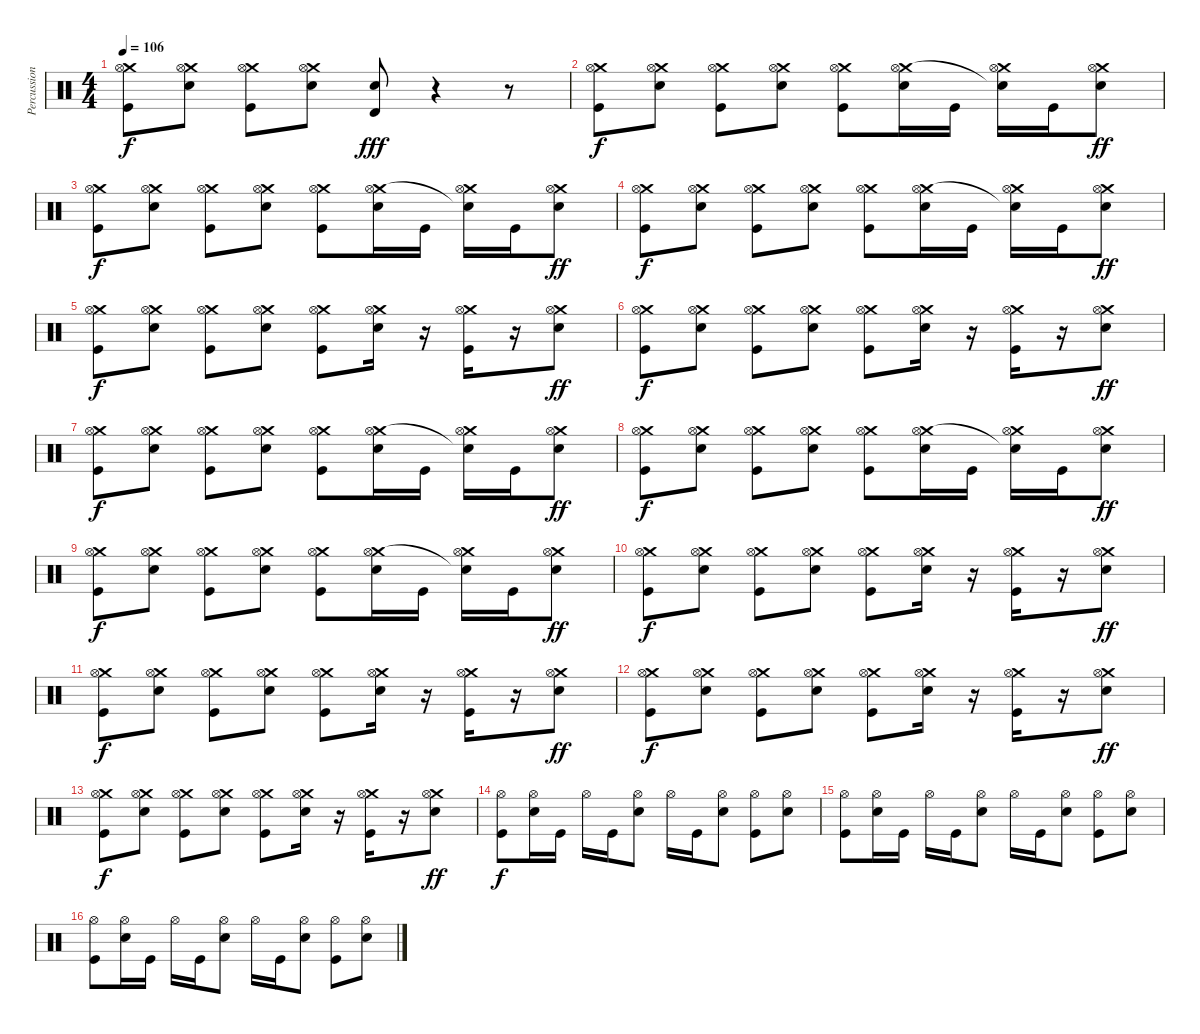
\track ("Percussion" "Percussion") {instrument percussion}
\staff {score}
\articulation defaults
\ts (4 4)
\tempo 106
\clef neutral
\ks c
("Crash medium (hit)" "Hi-Hat (open)" "Kick (hit)").8{dy f} ("Crash medium (hit)" "Electric Snare (hit)" "Hi-Hat (open)").8 ("Crash medium (hit)" "Hi-Hat (open)" "Kick (hit)").8 ("Crash medium (hit)" "Electric Snare (hit)" "Hi-Hat (open)").8 ("Timbale high (hit)" "Electric Snare (hit)").8{dy fff} r.4 r.8 |
("Crash medium (hit)" "Hi-Hat (open)" "Kick (hit)").8{dy f} ("Crash medium (hit)" "Electric Snare (hit)" "Hi-Hat (open)").8 ("Crash medium (hit)" "Hi-Hat (open)" "Kick (hit)").8 ("Crash medium (hit)" "Electric Snare (hit)" "Hi-Hat (open)").8 ("Crash medium (hit)" "Hi-Hat (open)" "Kick (hit)").8 ("Crash medium (hit)" "Electric Snare (hit)" "Hi-Hat (open)").16 "Kick (hit)".16 ("Crash medium (hit)" "Hi-Hat (open)" "Snare (hit)"{t}).16 "Kick (hit)".16 ("Crash medium (hit)" "Electric Snare (hit)" "Hi-Hat (open)").8{dy ff} |
("Crash medium (hit)" "Hi-Hat (open)" "Kick (hit)").8{dy f} ("Crash medium (hit)" "Electric Snare (hit)" "Hi-Hat (open)").8 ("Crash medium (hit)" "Hi-Hat (open)" "Kick (hit)").8 ("Crash medium (hit)" "Electric Snare (hit)" "Hi-Hat (open)").8 ("Crash medium (hit)" "Hi-Hat (open)" "Kick (hit)").8 ("Crash medium (hit)" "Electric Snare (hit)" "Hi-Hat (open)").16 "Kick (hit)".16 ("Crash medium (hit)" "Hi-Hat (open)" "Snare (hit)"{t}).16 "Kick (hit)".16 ("Crash medium (hit)" "Electric Snare (hit)" "Hi-Hat (open)").8{dy ff} |
("Crash medium (hit)" "Hi-Hat (open)" "Kick (hit)").8{dy f} ("Crash medium (hit)" "Electric Snare (hit)" "Hi-Hat (open)").8 ("Crash medium (hit)" "Hi-Hat (open)" "Kick (hit)").8 ("Crash medium (hit)" "Electric Snare (hit)" "Hi-Hat (open)").8 ("Crash medium (hit)" "Hi-Hat (open)" "Kick (hit)").8 ("Crash medium (hit)" "Electric Snare (hit)" "Hi-Hat (open)").16 "Kick (hit)".16 ("Crash medium (hit)" "Hi-Hat (open)" "Snare (hit)"{t}).16 "Kick (hit)".16 ("Crash medium (hit)" "Electric Snare (hit)" "Hi-Hat (open)").8{dy ff} |
("Crash medium (hit)" "Hi-Hat (open)" "Kick (hit)").8{dy f} ("Crash medium (hit)" "Electric Snare (hit)" "Hi-Hat (open)").8 ("Crash medium (hit)" "Hi-Hat (open)" "Kick (hit)").8 ("Crash medium (hit)" "Electric Snare (hit)" "Hi-Hat (open)").8 ("Crash medium (hit)" "Hi-Hat (open)" "Kick (hit)").8 ("Crash medium (hit)" "Electric Snare (hit)" "Hi-Hat (open)").16 r.16 ("Crash medium (hit)" "Hi-Hat (open)" "Kick (hit)").16 r.16 ("Crash medium (hit)" "Electric Snare (hit)" "Hi-Hat (open)").8{dy ff} |
("Crash medium (hit)" "Hi-Hat (open)" "Kick (hit)").8{dy f} ("Crash medium (hit)" "Electric Snare (hit)" "Hi-Hat (open)").8 ("Crash medium (hit)" "Hi-Hat (open)" "Kick (hit)").8 ("Crash medium (hit)" "Electric Snare (hit)" "Hi-Hat (open)").8 ("Crash medium (hit)" "Hi-Hat (open)" "Kick (hit)").8 ("Crash medium (hit)" "Electric Snare (hit)" "Hi-Hat (open)").16 r.16 ("Crash medium (hit)" "Hi-Hat (open)" "Kick (hit)").16 r.16 ("Crash medium (hit)" "Electric Snare (hit)" "Hi-Hat (open)").8{dy ff} |
("Crash medium (hit)" "Hi-Hat (open)" "Kick (hit)").8{dy f} ("Crash medium (hit)" "Electric Snare (hit)" "Hi-Hat (open)").8 ("Crash medium (hit)" "Hi-Hat (open)" "Kick (hit)").8 ("Crash medium (hit)" "Electric Snare (hit)" "Hi-Hat (open)").8 ("Crash medium (hit)" "Hi-Hat (open)" "Kick (hit)").8 ("Crash medium (hit)" "Electric Snare (hit)" "Hi-Hat (open)").16 "Kick (hit)".16 ("Crash medium (hit)" "Hi-Hat (open)" "Snare (hit)"{t}).16 "Kick (hit)".16 ("Crash medium (hit)" "Electric Snare (hit)" "Hi-Hat (open)").8{dy ff} |
("Crash medium (hit)" "Hi-Hat (open)" "Kick (hit)").8{dy f} ("Crash medium (hit)" "Electric Snare (hit)" "Hi-Hat (open)").8 ("Crash medium (hit)" "Hi-Hat (open)" "Kick (hit)").8 ("Crash medium (hit)" "Electric Snare (hit)" "Hi-Hat (open)").8 ("Crash medium (hit)" "Hi-Hat (open)" "Kick (hit)").8 ("Crash medium (hit)" "Electric Snare (hit)" "Hi-Hat (open)").16 "Kick (hit)".16 ("Crash medium (hit)" "Hi-Hat (open)" "Snare (hit)"{t}).16 "Kick (hit)".16 ("Crash medium (hit)" "Electric Snare (hit)" "Hi-Hat (open)").8{dy ff} |
("Crash medium (hit)" "Hi-Hat (open)" "Kick (hit)").8{dy f} ("Crash medium (hit)" "Electric Snare (hit)" "Hi-Hat (open)").8 ("Crash medium (hit)" "Hi-Hat (open)" "Kick (hit)").8 ("Crash medium (hit)" "Electric Snare (hit)" "Hi-Hat (open)").8 ("Crash medium (hit)" "Hi-Hat (open)" "Kick (hit)").8 ("Crash medium (hit)" "Electric Snare (hit)" "Hi-Hat (open)").16 "Kick (hit)".16 ("Crash medium (hit)" "Hi-Hat (open)" "Snare (hit)"{t}).16 "Kick (hit)".16 ("Crash medium (hit)" "Electric Snare (hit)" "Hi-Hat (open)").8{dy ff} |
("Crash medium (hit)" "Hi-Hat (open)" "Kick (hit)").8{dy f} ("Crash medium (hit)" "Electric Snare (hit)" "Hi-Hat (open)").8 ("Crash medium (hit)" "Hi-Hat (open)" "Kick (hit)").8 ("Crash medium (hit)" "Electric Snare (hit)" "Hi-Hat (open)").8 ("Crash medium (hit)" "Hi-Hat (open)" "Kick (hit)").8 ("Crash medium (hit)" "Electric Snare (hit)" "Hi-Hat (open)").16 r.16 ("Crash medium (hit)" "Hi-Hat (open)" "Kick (hit)").16 r.16 ("Crash medium (hit)" "Electric Snare (hit)" "Hi-Hat (open)").8{dy ff} |
("Crash medium (hit)" "Hi-Hat (open)" "Kick (hit)").8{dy f} ("Crash medium (hit)" "Electric Snare (hit)" "Hi-Hat (open)").8 ("Crash medium (hit)" "Hi-Hat (open)" "Kick (hit)").8 ("Crash medium (hit)" "Electric Snare (hit)" "Hi-Hat (open)").8 ("Crash medium (hit)" "Hi-Hat (open)" "Kick (hit)").8 ("Crash medium (hit)" "Electric Snare (hit)" "Hi-Hat (open)").16 r.16 ("Crash medium (hit)" "Hi-Hat (open)" "Kick (hit)").16 r.16 ("Crash medium (hit)" "Electric Snare (hit)" "Hi-Hat (open)").8{dy ff} |
("Crash medium (hit)" "Hi-Hat (open)" "Kick (hit)").8{dy f} ("Crash medium (hit)" "Electric Snare (hit)" "Hi-Hat (open)").8 ("Crash medium (hit)" "Hi-Hat (open)" "Kick (hit)").8 ("Crash medium (hit)" "Electric Snare (hit)" "Hi-Hat (open)").8 ("Crash medium (hit)" "Hi-Hat (open)" "Kick (hit)").8 ("Crash medium (hit)" "Electric Snare (hit)" "Hi-Hat (open)").16 r.16 ("Crash medium (hit)" "Hi-Hat (open)" "Kick (hit)").16 r.16 ("Crash medium (hit)" "Electric Snare (hit)" "Hi-Hat (open)").8{dy ff} |
("Crash medium (hit)" "Hi-Hat (open)" "Kick (hit)").8{dy f} ("Crash medium (hit)" "Electric Snare (hit)" "Hi-Hat (open)").8 ("Crash medium (hit)" "Hi-Hat (open)" "Kick (hit)").8 ("Crash medium (hit)" "Electric Snare (hit)" "Hi-Hat (open)").8 ("Crash medium (hit)" "Hi-Hat (open)" "Kick (hit)").8 ("Crash medium (hit)" "Electric Snare (hit)" "Hi-Hat (open)").16 r.16 ("Crash medium (hit)" "Hi-Hat (open)" "Kick (hit)").16 r.16 ("Crash medium (hit)" "Electric Snare (hit)" "Hi-Hat (open)").8{dy ff} |
("Hi-Hat (open)" "Kick (hit)").8{dy f} ("Hi-Hat (open)" "Electric Snare (hit)").16 "Kick (hit)".16 "Hi-Hat (open)".16 "Kick (hit)".16 ("Hi-Hat (open)" "Electric Snare (hit)").8 "Hi-Hat (open)".16 "Kick (hit)".16 ("Hi-Hat (open)" "Electric Snare (hit)").8 ("Hi-Hat (open)" "Kick (hit)").8 ("Hi-Hat (open)" "Electric Snare (hit)").8 |
("Hi-Hat (open)" "Kick (hit)").8 ("Hi-Hat (open)" "Electric Snare (hit)").16 "Kick (hit)".16 "Hi-Hat (open)".16 "Kick (hit)".16 ("Hi-Hat (open)" "Electric Snare (hit)").8 "Hi-Hat (open)".16 "Kick (hit)".16 ("Hi-Hat (open)" "Electric Snare (hit)").8 ("Hi-Hat (open)" "Kick (hit)").8 ("Hi-Hat (open)" "Electric Snare (hit)").8 |
("Hi-Hat (open)" "Kick (hit)").8 ("Hi-Hat (open)" "Electric Snare (hit)").16 "Kick (hit)".16 "Hi-Hat (open)".16 "Kick (hit)".16 ("Hi-Hat (open)" "Electric Snare (hit)").8 "Hi-Hat (open)".16 "Kick (hit)".16 ("Hi-Hat (open)" "Electric Snare (hit)").8 ("Hi-Hat (open)" "Kick (hit)").8 ("Hi-Hat (open)" "Electric Snare (hit)").8
